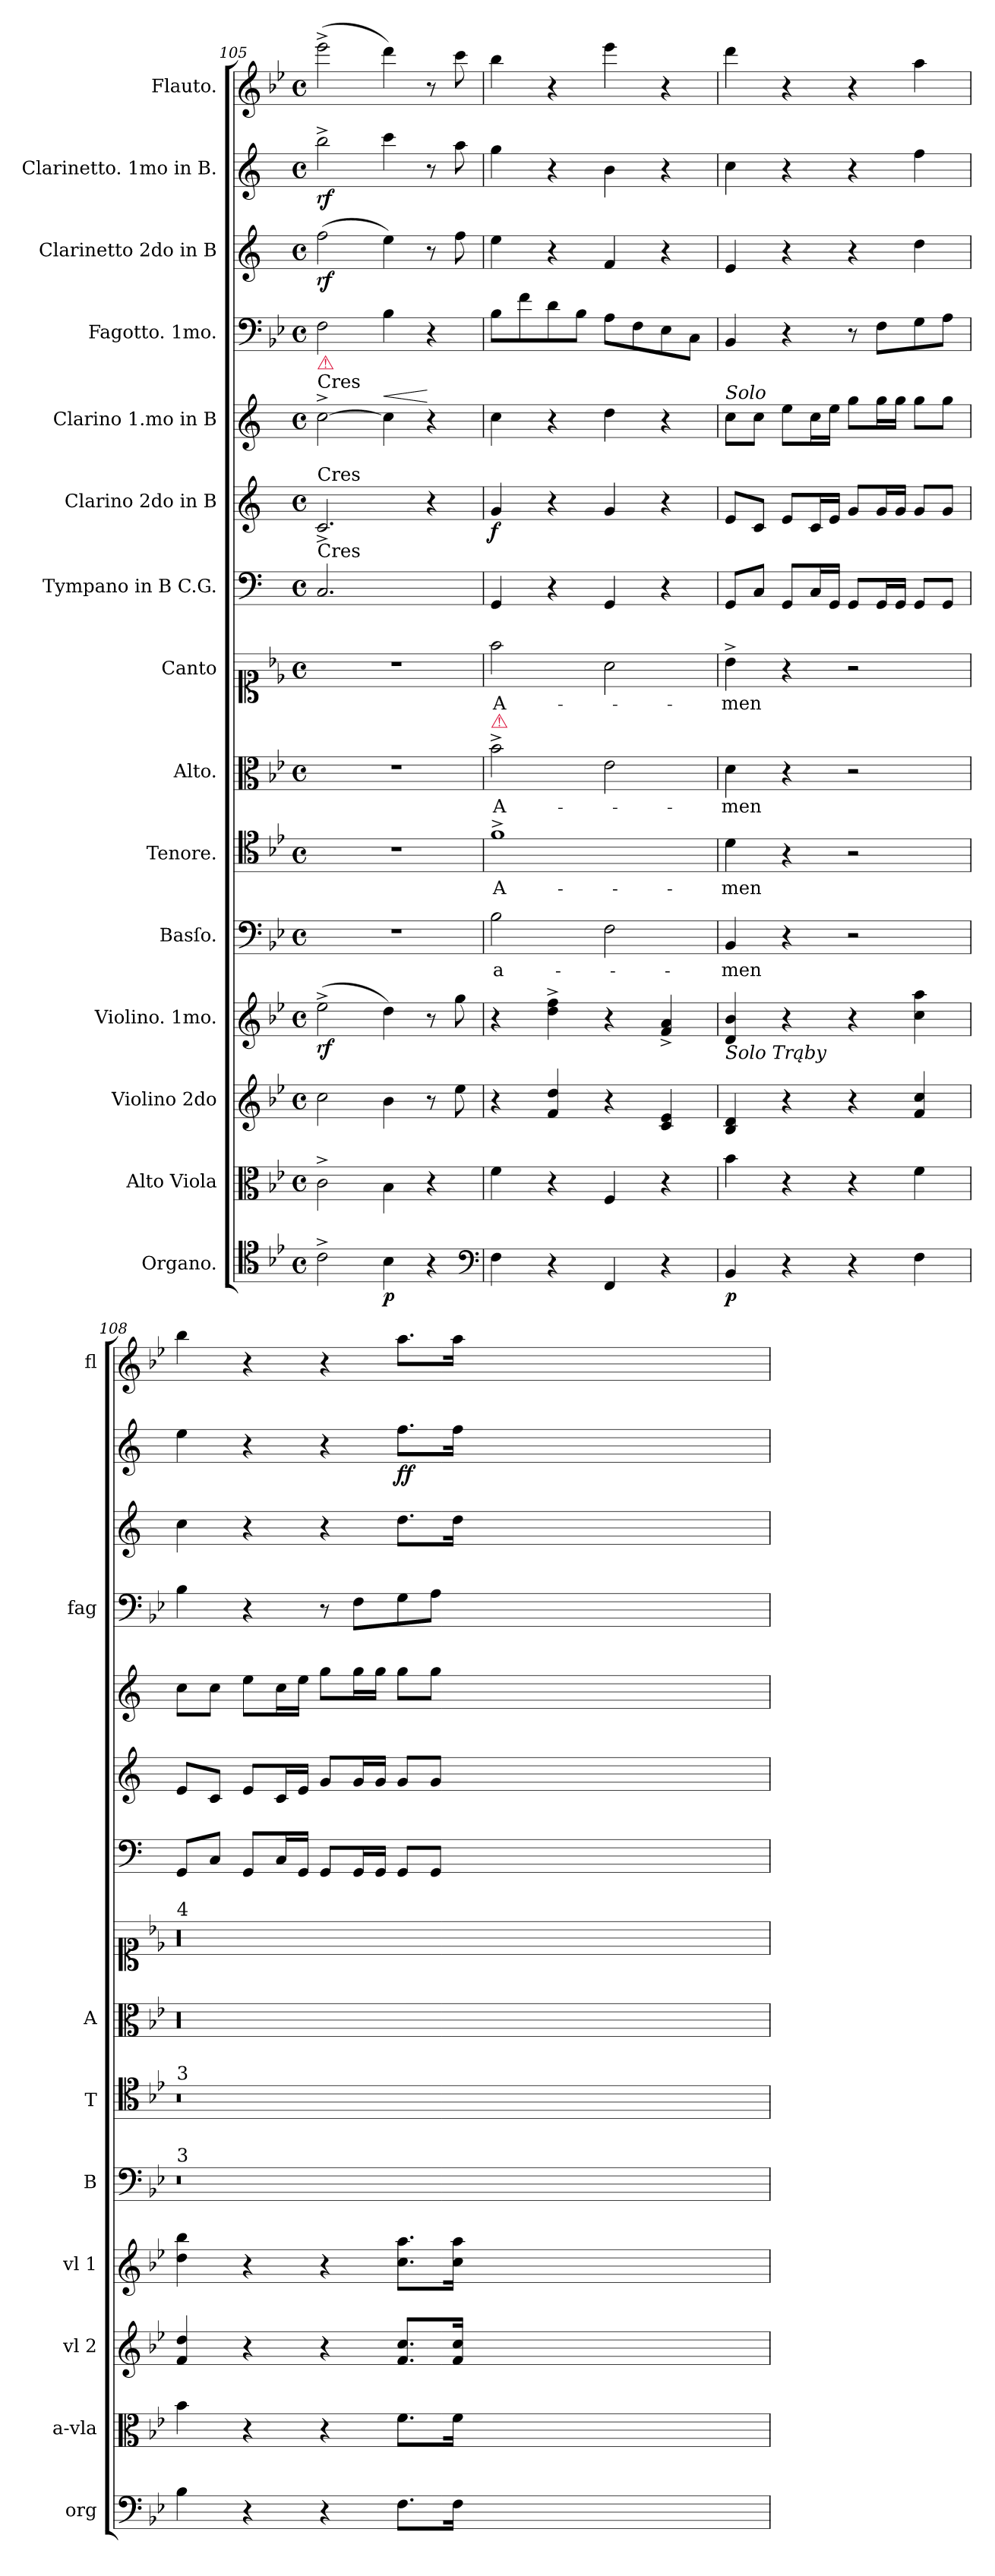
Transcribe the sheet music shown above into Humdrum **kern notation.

**kern	**dynam	**kern	**dynam	**kern	**kern	**dynam	**kern	**text	**kern	**text	**kern	**text	**kern	**text	**kern	**dynam	**kern	**dynam	**kern	**dynam	**kern	**kern	**dynam	**kern	**dynam	**kern
*part15	*part15	*part14	*part14	*part13	*part12	*part12	*part11	*part11	*part10	*part10	*part9	*part9	*part8	*part8	*part7	*part7	*part6	*part6	*part5	*part5	*part4	*part3	*part3	*part2	*part2	*part1
*staff15	*staff15	*staff14	*staff14	*staff13	*staff12	*staff12	*staff11	*staff11	*staff10	*staff10	*staff9	*staff9	*staff8	*staff8	*staff7	*staff7	*staff6	*staff6	*staff5	*staff5	*staff4	*staff3	*staff3	*staff2	*staff2	*staff1
*I"Organo.	*	*I"Alto Viola	*	*I"Violino 2do	*I"Violino. 1mo.	*	*I"Basſo.	*	*I"Tenore.	*	*I"Alto.	*	*I"Canto	*	*I"Tympano in B C.G.	*	*I"Clarino 2do in B	*	*I"Clarino 1.mo in B	*	*I"Fagotto. 1mo.	*I"Clarinetto 2do in B	*	*I"Clarinetto. 1mo in B.	*	*I"Flauto.
*I'org	*	*I'a-vla	*	*I'vl 2	*I'vl 1	*	*I'B	*	*I'T	*	*I'A	*	*	*	*	*	*	*	*	*	*I'fag	*	*	*	*	*I'fl
*clefC4	*	*clefC3	*	*clefG2	*clefG2	*	*clefF4	*	*clefC4	*	*clefC3	*	*clefC1	*	*clefF4	*	*clefG2	*	*clefG2	*	*clefF4	*clefG2	*	*clefG2	*	*clefG2
*	*	*	*	*	*	*	*	*	*	*	*	*	*	*	*ITrd1c2	*	*ITrd1c2	*	*ITrd1c2	*	*	*ITrd1c2	*	*ITrd1c2	*	*
*k[b-e-]	*	*k[b-e-]	*	*k[b-e-]	*k[b-e-]	*	*k[b-e-]	*	*k[b-e-]	*	*k[b-e-]	*	*k[b-e-]	*	*k[b-e-]	*	*k[b-e-]	*	*k[b-e-]	*	*k[b-e-]	*k[b-e-]	*	*k[b-e-]	*	*k[b-e-]
*B-:	*	*B-:	*	*B-:	*B-:	*	*B-:	*	*B-:	*	*B-:	*	*B-:	*	*B-:	*	*B-:	*	*B-:	*	*B-:	*B-:	*	*B-:	*	*B-:
*M4/4	*	*M4/4	*	*M4/4	*M4/4	*	*M4/4	*	*M4/4	*	*M4/4	*	*M4/4	*	*M4/4	*	*M4/4	*	*M4/4	*	*M4/4	*M4/4	*	*M4/4	*	*M4/4
*met(c)	*	*met(c)	*	*met(c)	*met(c)	*	*met(c)	*	*met(c)	*	*met(c)	*	*met(c)	*	*met(c)	*	*met(c)	*	*met(c)	*	*met(c)	*met(c)	*	*met(c)	*	*met(c)
=105	=105	=105	=105	=105	=105	=105	=105	=105	=105	=105	=105	=105	=105	=105	=105	=105	=105	=105	=105	=105	=105	=105	=105	=105	=105	=105
!	!	!	!	!	!	!	!	!	!	!	!	!	!	!	!	!	!	!	!LO:TX:t=Cres	!	!	!	!	!	!	!
!	!	!	!	!	!	!	!	!	!	!	!	!	!	!	!	!	!	!	!LO:TX:a:color=crimson:t=⚠	!	!	!	!	!	!	!
!	!	!	!	!	!	!	!	!	!	!	!	!	!	!	!	!	!LO:TX:t=Cres	!	!	!	!	!	!	!	!	!
!	!	!	!	!	!	!	!	!	!	!	!	!	!	!	!LO:TX:t=Cres	!	!	!	!	!	!	!	!	!	!	!
2c^<\	.	2c^\	.	2cc\	(2ee-^\	rf	1r	.	1r	.	1r	.	1r	.	2.BB-/	.	2.B-^>/	.	[2b-^\	.	2F\	(2ee-\	rf	2aa^\	rf	(>2eee-^<\
!	!	!	!	!	!	!	!	!	!	!	!	!	!	!	!	!	!	!	!	!LO:HP:a	!	!	!	!	!	!
4B-\	p	4B-\	.	4b-\	4dd\)	.	.	.	.	.	.	.	.	.	.	.	.	.	4b-\]	<	4B-\	4dd\)	.	4bb-\	.	4ddd\)
4r	.	4r	.	8r	8r	.	.	.	.	.	.	.	.	.	4ryy	.	4r	.	4r	[	4r	8r	.	8r	.	8r
.	.	.	.	8ee-\	8gg\	.	.	.	.	.	.	.	.	.	.	.	.	.	.	.	.	8ee-\	.	8gg\	.	8ccc\
*clefF4	*	*	*	*	*	*	*	*	*	*	*	*	*	*	*	*	*	*	*	*	*	*	*	*	*	*
=106	=106	=106	=106	=106	=106	=106	=106	=106	=106	=106	=106	=106	=106	=106	=106	=106	=106	=106	=106	=106	=106	=106	=106	=106	=106	=106
!	!	!	!	!	!	!	!	!	!	!	!LO:TX:a:color=crimson:t=⚠	!	!	!	!	!	!	!	!	!	!	!	!	!	!	!
4F\	for	4f\	fo	4r	4r	.	2B-\	a-	1f^	A-	2b-^<\	A-	2ff\	A-	4FF/	for	4f/	f	4b-\	for	8B-\L	4dd\	.	4ff\	.	4bb-\
.	.	.	.	.	.	.	.	.	.	.	.	.	.	.	.	.	.	.	.	.	8f\	.	.	.	.	.
4r	.	4r	.	4f/ 4dd/	4dd^\ 4ff^\	.	.	.	.	.	.	.	.	.	4r	.	4r	.	4r	.	8d\	4r	.	4r	.	4r
.	.	.	.	.	.	.	.	.	.	.	.	.	.	.	.	.	.	.	.	.	8B-\J	.	.	.	.	.
4FF/	.	4F/	.	4r	4r	.	2F\	.	.	.	2e-\	.	2a\	.	4FF/	.	4f/	.	4cc\	.	8A\L	4e-/	.	4a\	.	4eee-\
.	.	.	.	.	.	.	.	.	.	.	.	.	.	.	.	.	.	.	.	.	8F\	.	.	.	.	.
4r	.	4r	.	4c/ 4e-/	4f^>/ 4a^>/	.	.	.	.	.	.	.	.	.	4r	.	4r	.	4r	.	8E-\	4r	.	4r	.	4r
.	.	.	.	.	.	.	.	.	.	.	.	.	.	.	.	.	.	.	.	.	8C\J	.	.	.	.	.
=107	=107	=107	=107	=107	=107	=107	=107	=107	=107	=107	=107	=107	=107	=107	=107	=107	=107	=107	=107	=107	=107	=107	=107	=107	=107	=107
!	!	!	!	!	!	!	!	!	!	!	!	!	!	!	!	!	!	!	!LO:TX:a:i:t=Solo	!	!	!	!	!	!	!
!	!	!	!	!	!LO:TX:b:i:t=Solo Trąby	!	!	!	!	!	!	!	!	!	!	!	!	!	!	!	!	!	!	!	!	!
4BB-/	p	4b-\	.	4B-/ 4d/	4d/ 4b-/	.	4BB-/	-men	4d\	-men	4d\	-men	4b-^\	-men	8FF/L	.	8d/L	.	8b-\L	.	4BB-/	4d/	.	4b-\	.	4ddd\
.	.	.	.	.	.	.	.	.	.	.	.	.	.	.	8BB-/J	.	8B-/J	.	8b-\J	.	.	.	.	.	.	.
4r	.	4r	.	4r	4r	.	4r	.	4r	.	4r	.	4r	.	8FF/L	.	8d/L	.	8dd\L	.	4r	4r	.	4r	.	4r
.	.	.	.	.	.	.	.	.	.	.	.	.	.	.	16BB-/L	.	16B-/L	.	16b-\L	.	.	.	.	.	.	.
.	.	.	.	.	.	.	.	.	.	.	.	.	.	.	16FF/JJ	.	16d/JJ	.	16dd\JJ	.	.	.	.	.	.	.
4r	.	4r	.	4r	4r	.	2r	.	2r	.	2r	.	2r	.	8FF/L	.	8f/L	.	8ff\L	.	8r	4r	.	4r	.	4r
.	.	.	.	.	.	.	.	.	.	.	.	.	.	.	16FF/L	.	16f/L	.	16ff\L	.	8F\L	.	.	.	.	.
.	.	.	.	.	.	.	.	.	.	.	.	.	.	.	16FF/JJ	.	16f/JJ	.	16ff\JJ	.	.	.	.	.	.	.
4F\	for	4f\	.	4f/ 4cc/	4cc\ 4aa\	.	.	.	.	.	.	.	.	.	8FF/L	.	8f/L	.	8ff\L	.	8G\	4cc\	.	4ee-\	.	4aa\
.	.	.	.	.	.	.	.	.	.	.	.	.	.	.	8FF/J	.	8f/J	.	8ff\J	.	8A\J	.	.	.	.	.
=108	=108	=108	=108	=108	=108	=108	=108	=108	=108	=108	=108	=108	=108	=108	=108	=108	=108	=108	=108	=108	=108	=108	=108	=108	=108	=108
!	!	!	!	!	!	!	!	!	!	!	!	!	!LO:TX:a:t=4	!	!	!	!	!	!	!	!	!	!	!	!	!
!	!	!	!	!	!	!	!	!	!LO:TX:a:t=3	!	!	!	!	!	!	!	!	!	!	!	!	!	!	!	!	!
!	!	!	!	!	!	!	!LO:TX:a:t=3	!	!	!	!	!	!	!	!	!	!	!	!	!	!	!	!	!	!	!
4B-\	.	4b-\	.	4f/ 4dd/	4dd\ 4bb-\	.	0r	.	0r	.	00r	.	00r	.	8FF/L	.	8d/L	.	8b-\L	.	4B-\	4b-\	.	4dd\	.	4bb-\
.	.	.	.	.	.	.	.	.	.	.	.	.	.	.	8BB-/J	.	8B-/J	.	8b-\J	.	.	.	.	.	.	.
4r	.	4r	.	4r	4r	.	.	.	.	.	.	.	.	.	8FF/L	.	8d/L	.	8dd\L	.	4r	4r	.	4r	.	4r
.	.	.	.	.	.	.	.	.	.	.	.	.	.	.	16BB-/L	.	16B-/L	.	16b-\L	.	.	.	.	.	.	.
.	.	.	.	.	.	.	.	.	.	.	.	.	.	.	16FF/JJ	.	16d/JJ	.	16dd\JJ	.	.	.	.	.	.	.
4r	.	4r	.	4r	4r	.	.	.	.	.	.	.	.	.	8FF/L	.	8f/L	.	8ff\L	.	8r	4r	.	4r	.	4r
.	.	.	.	.	.	.	.	.	.	.	.	.	.	.	16FF/L	.	16f/L	.	16ff\L	.	8F\L	.	.	.	.	.
.	.	.	.	.	.	.	.	.	.	.	.	.	.	.	16FF/JJ	.	16f/JJ	.	16ff\JJ	.	.	.	.	.	.	.
8.F\L	.	8.f\L	.	8.f/ 8.cc/L	8.cc\ 8.aa\L	.	.	.	.	.	.	.	.	.	8FF/L	.	8f/L	.	8ff\L	.	8G\	8.cc\L	ffo	8.ee-\L	ff	8.aa\L
.	.	.	.	.	.	.	.	.	.	.	.	.	.	.	8FF/J	.	8f/J	.	8ff\J	.	8A\J	.	.	.	.	.
16F\Jk	.	16f\Jk	.	16f/ 16cc/Jk	16cc\ 16aa\Jk	.	.	.	.	.	.	.	.	.	.	.	.	.	.	.	.	16cc\Jk	.	16ee-\Jk	.	16aa\Jk
0.ryy	.	0.ryy	.	0.ryy	0.ryy	.	.	.	.	.	.	.	.	.	0.ryy	.	0.ryy	.	0.ryy	.	0.ryy	0.ryy	.	0.ryy	.	0.ryy
.	.	.	.	.	.	.	0ryy	.	0ryy	.	.	.	.	.	.	.	.	.	.	.	.	.	.	.	.	.
=	=	=	=	=	=	=	=	=	=	=	=	=	=	=	=	=	=	=	=	=	=	=	=	=	=	=
*-	*-	*-	*-	*-	*-	*-	*-	*-	*-	*-	*-	*-	*-	*-	*-	*-	*-	*-	*-	*-	*-	*-	*-	*-	*-	*-
